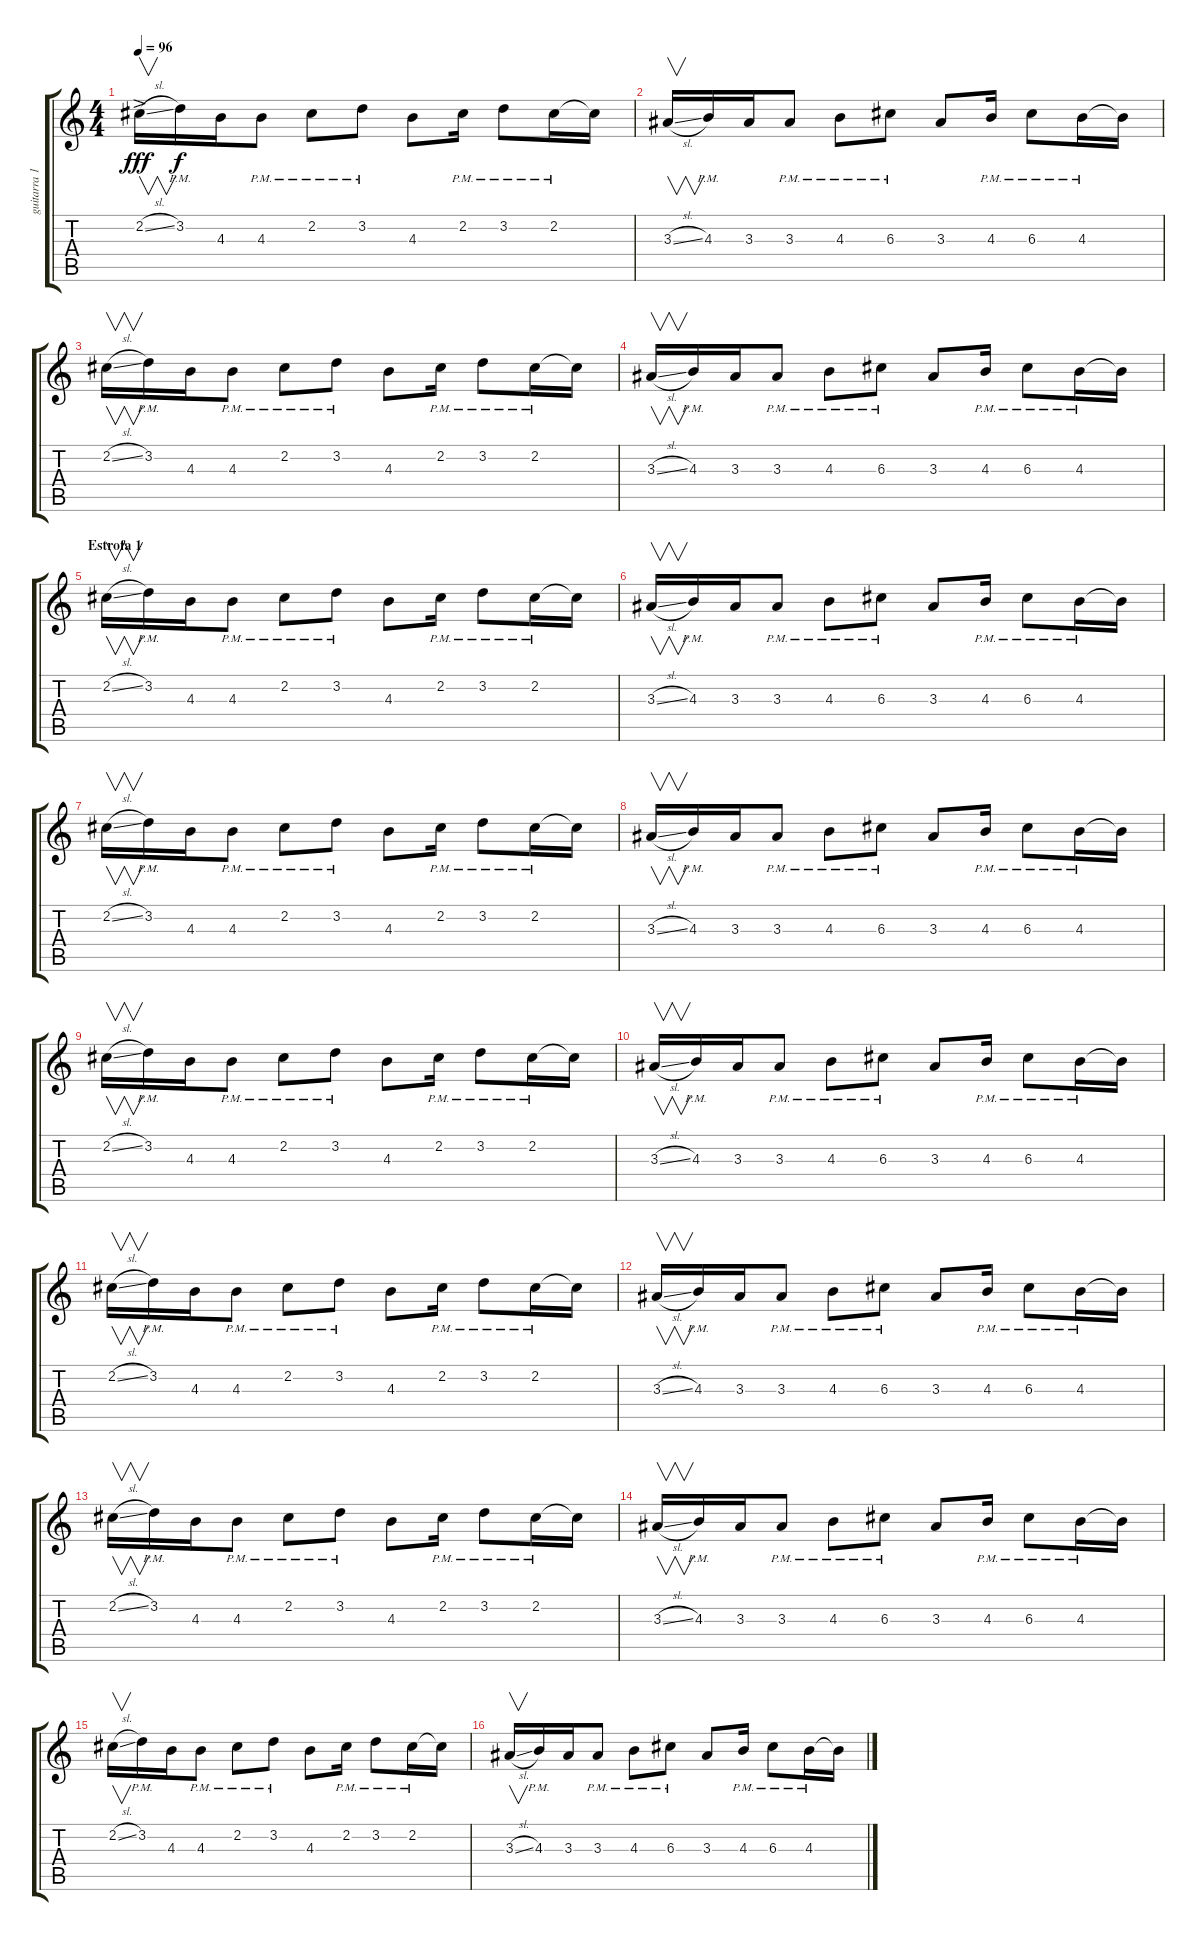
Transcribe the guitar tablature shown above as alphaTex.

\track ("guitarra 1" "guitarra 1") {instrument distortionguitar}
\staff {score tabs}
\tuning (E4 B3 G3 D3 A2 E2) {hide}
\ts (4 4)
\tempo 96
\clef g2
\ks c
2.2{sl ac}.16{v dy fff instrument distortionguitar} 3.2{pm}.16{dy f} 4.3.16 4.3{pm}.8 2.2{pm}.8 3.2{pm}.8 4.3.8 2.2{pm}.16 3.2{pm}.8 2.2{pm}.16 2.2{t}.16 |
3.3{sl}.16{v} 4.3{pm}.16 3.3.16 3.3{pm}.8 4.3{pm}.8 6.3{pm}.8 3.3.8 4.3{pm}.16 6.3{pm}.8 4.3{pm}.16 4.3{t}.16 |
2.2{sl}.16{v} 3.2{pm}.16 4.3.16 4.3{pm}.8 2.2{pm}.8 3.2{pm}.8 4.3.8 2.2{pm}.16 3.2{pm}.8 2.2{pm}.16 2.2{t}.16 |
3.3{sl}.16{v} 4.3{pm}.16 3.3.16 3.3{pm}.8 4.3{pm}.8 6.3{pm}.8 3.3.8 4.3{pm}.16 6.3{pm}.8 4.3{pm}.16 4.3{t}.16 |
\section ("" "Estrofa 1")
2.2{sl}.16{v} 3.2{pm}.16 4.3.16 4.3{pm}.8 2.2{pm}.8 3.2{pm}.8 4.3.8 2.2{pm}.16 3.2{pm}.8 2.2{pm}.16 2.2{t}.16 |
3.3{sl}.16{v} 4.3{pm}.16 3.3.16 3.3{pm}.8 4.3{pm}.8 6.3{pm}.8 3.3.8 4.3{pm}.16 6.3{pm}.8 4.3{pm}.16 4.3{t}.16 |
2.2{sl}.16{v} 3.2{pm}.16 4.3.16 4.3{pm}.8 2.2{pm}.8 3.2{pm}.8 4.3.8 2.2{pm}.16 3.2{pm}.8 2.2{pm}.16 2.2{t}.16 |
3.3{sl}.16{v} 4.3{pm}.16 3.3.16 3.3{pm}.8 4.3{pm}.8 6.3{pm}.8 3.3.8 4.3{pm}.16 6.3{pm}.8 4.3{pm}.16 4.3{t}.16 |
2.2{sl}.16{v} 3.2{pm}.16 4.3.16 4.3{pm}.8 2.2{pm}.8 3.2{pm}.8 4.3.8 2.2{pm}.16 3.2{pm}.8 2.2{pm}.16 2.2{t}.16 |
3.3{sl}.16{v} 4.3{pm}.16 3.3.16 3.3{pm}.8 4.3{pm}.8 6.3{pm}.8 3.3.8 4.3{pm}.16 6.3{pm}.8 4.3{pm}.16 4.3{t}.16 |
2.2{sl}.16{v} 3.2{pm}.16 4.3.16 4.3{pm}.8 2.2{pm}.8 3.2{pm}.8 4.3.8 2.2{pm}.16 3.2{pm}.8 2.2{pm}.16 2.2{t}.16 |
3.3{sl}.16{v} 4.3{pm}.16 3.3.16 3.3{pm}.8 4.3{pm}.8 6.3{pm}.8 3.3.8 4.3{pm}.16 6.3{pm}.8 4.3{pm}.16 4.3{t}.16 |
2.2{sl}.16{v} 3.2{pm}.16 4.3.16 4.3{pm}.8 2.2{pm}.8 3.2{pm}.8 4.3.8 2.2{pm}.16 3.2{pm}.8 2.2{pm}.16 2.2{t}.16 |
3.3{sl}.16{v} 4.3{pm}.16 3.3.16 3.3{pm}.8 4.3{pm}.8 6.3{pm}.8 3.3.8 4.3{pm}.16 6.3{pm}.8 4.3{pm}.16 4.3{t}.16 |
2.2{sl}.16{v} 3.2{pm}.16 4.3.16 4.3{pm}.8 2.2{pm}.8 3.2{pm}.8 4.3.8 2.2{pm}.16 3.2{pm}.8 2.2{pm}.16 2.2{t}.16 |
3.3{sl}.16{v} 4.3{pm}.16 3.3.16 3.3{pm}.8 4.3{pm}.8 6.3{pm}.8 3.3.8 4.3{pm}.16 6.3{pm}.8 4.3{pm}.16 4.3{t}.16
